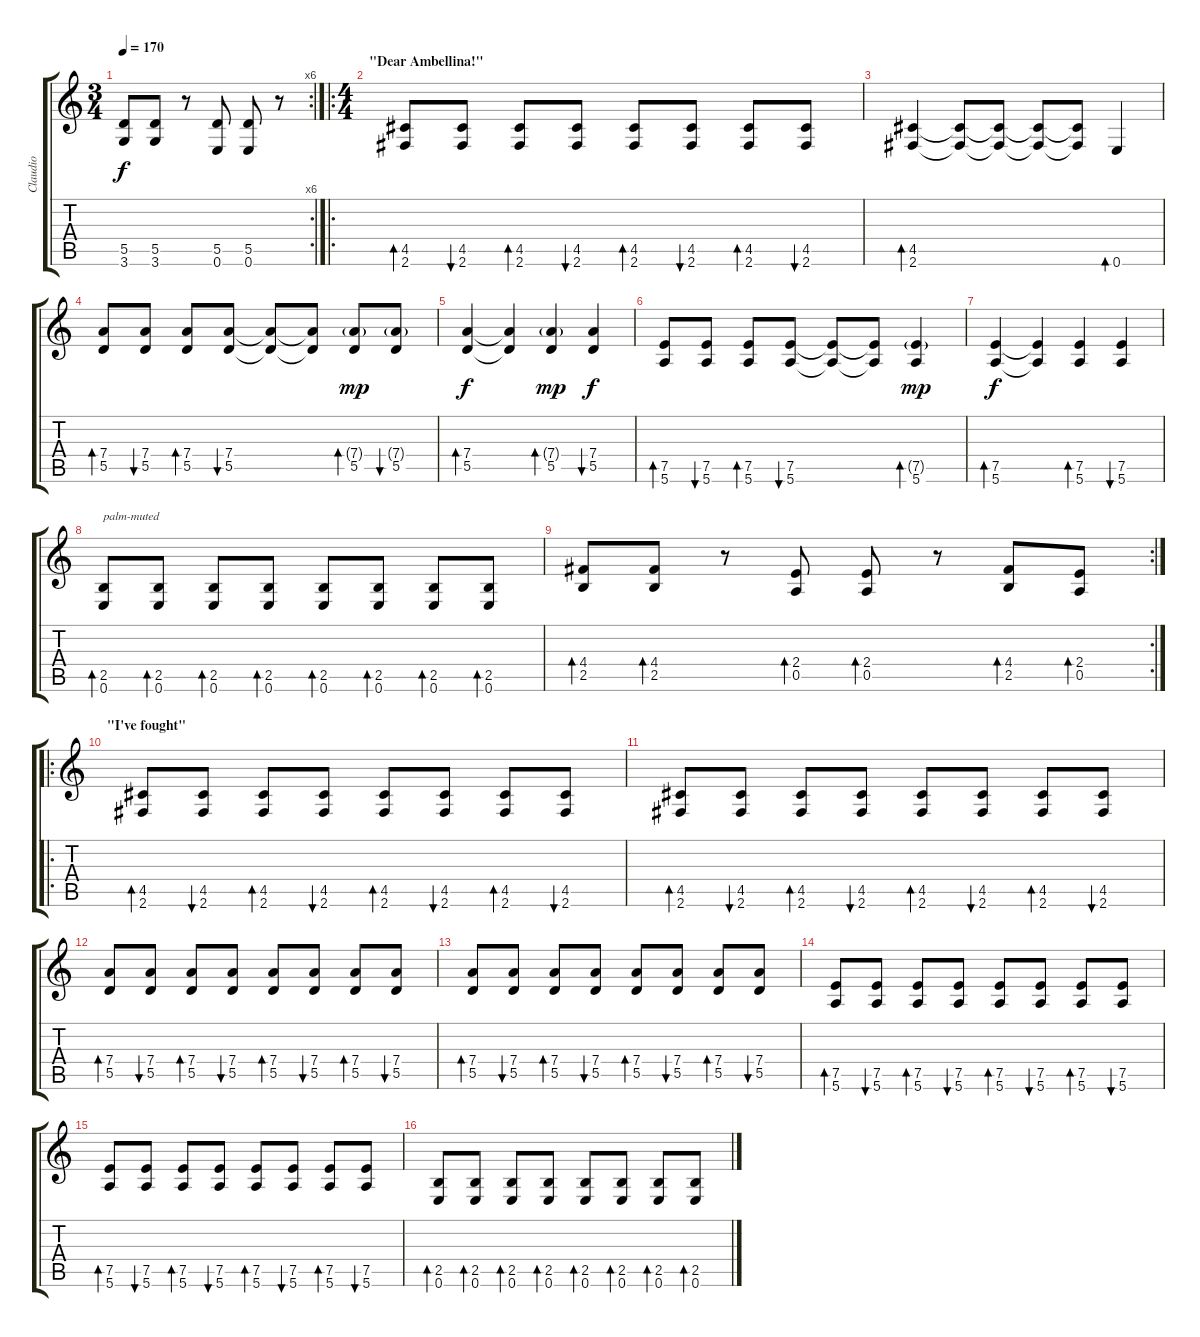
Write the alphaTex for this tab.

\track ("Claudio" "Claudio") {instrument distortionguitar}
\staff {score tabs}
\tuning (E4 B3 G3 D3 A2 E2) {hide}
\rc 6
\ts (3 4)
\tempo 170
\clef g2
\ks c
(5.5 3.6).8{dy f instrument electricguitarmuted} (5.5 3.6).8 r.8 (5.5 0.6).8 (5.5 0.6).8 r.8 |
\ro
\ts (4 4)
\section ("" "\"Dear Ambellina!\"")
(4.5 2.6).8{bd 60 volume 16 instrument distortionguitar} (4.5 2.6).8{bu 60} (4.5 2.6).8{bd 60} (4.5 2.6).8{bu 60} (4.5 2.6).8{bd 60} (4.5 2.6).8{bu 60} (4.5 2.6).8{bd 60} (4.5 2.6).8{bu 60} |
(4.5 2.6).4{bd 60} (4.5{t} 2.6{t}).8 (4.5{t} 2.6{t}).8 (4.5{t} 2.6{t}).8 (4.5{t} 2.6{t}).8 0.6.4{bd 60} |
(7.4 5.5).8{bd 60} (7.4 5.5).8{bu 60} (7.4 5.5).8{bd 60} (7.4 5.5).8{bu 60} (7.4{t} 5.5{t}).8 (7.4{t} 5.5{t}).8 (7.4{g} 5.5).8{bd 60 dy mp} (7.4{g} 5.5).8{bu 60} |
(7.4 5.5).4{bd 60 dy f} (7.4{t} 5.5{t}).4 (7.4{g} 5.5).4{bd 60 dy mp} (7.4 5.5).4{bu 60 dy f} |
(7.5 5.6).8{bd 60} (7.5 5.6).8{bu 60} (7.5 5.6).8{bd 60} (7.5 5.6).8{bu 60} (7.5{t} 5.6{t}).8 (7.5{t} 5.6{t}).8 (7.5{g} 5.6).4{bd 60 dy mp} |
(7.5 5.6).4{bd 60 dy f} (7.5{t} 5.6{t}).4 (7.5 5.6).4{bd 60} (7.5 5.6).4{bu 60} |
(2.5 0.6).8{bd 60 txt "palm-muted" instrument electricguitarmuted} (2.5 0.6).8{bd 60} (2.5 0.6).8{bd 60} (2.5 0.6).8{bd 60} (2.5 0.6).8{bd 60} (2.5 0.6).8{bd 60} (2.5 0.6).8{bd 60} (2.5 0.6).8{bd 60} |
\rc 2
(4.4 2.5).8{bd 60 instrument distortionguitar} (4.4 2.5).8{bd 60} r.8 (2.4 0.5).8{bd 60} (2.4 0.5).8{bd 60} r.8 (4.4 2.5).8{bd 60} (2.4 0.5).8{bd 60} |
\ro
\section ("" "\"I've fought\"")
(4.5 2.6).8{bd 60 volume 16 instrument distortionguitar} (4.5 2.6).8{bu 60} (4.5 2.6).8{bd 60} (4.5 2.6).8{bu 60} (4.5 2.6).8{bd 60} (4.5 2.6).8{bu 60} (4.5 2.6).8{bd 60} (4.5 2.6).8{bu 60} |
(4.5 2.6).8{bd 60} (4.5 2.6).8{bu 60} (4.5 2.6).8{bd 60} (4.5 2.6).8{bu 60} (4.5 2.6).8{bd 60} (4.5 2.6).8{bu 60} (4.5 2.6).8{bd 60} (4.5 2.6).8{bu 60} |
(7.4 5.5).8{bd 60} (7.4 5.5).8{bu 60} (7.4 5.5).8{bd 60} (7.4 5.5).8{bu 60} (7.4 5.5).8{bd 60} (7.4 5.5).8{bu 60} (7.4 5.5).8{bd 60} (7.4 5.5).8{bu 60} |
(7.4 5.5).8{bd 60} (7.4 5.5).8{bu 60} (7.4 5.5).8{bd 60} (7.4 5.5).8{bu 60} (7.4 5.5).8{bd 60} (7.4 5.5).8{bu 60} (7.4 5.5).8{bd 60} (7.4 5.5).8{bu 60} |
(7.5 5.6).8{bd 60} (7.5 5.6).8{bu 60} (7.5 5.6).8{bd 60} (7.5 5.6).8{bu 60} (7.5 5.6).8{bd 60} (7.5 5.6).8{bu 60} (7.5 5.6).8{bd 60} (7.5 5.6).8{bu 60} |
(7.5 5.6).8{bd 60} (7.5 5.6).8{bu 60} (7.5 5.6).8{bd 60} (7.5 5.6).8{bu 60} (7.5 5.6).8{bd 60} (7.5 5.6).8{bu 60} (7.5 5.6).8{bd 60} (7.5 5.6).8{bu 60} |
(2.5 0.6).8{bd 60} (2.5 0.6).8{bd 60} (2.5 0.6).8{bd 60} (2.5 0.6).8{bd 60} (2.5 0.6).8{bd 60} (2.5 0.6).8{bd 60} (2.5 0.6).8{bd 60} (2.5 0.6).8{bd 60}
